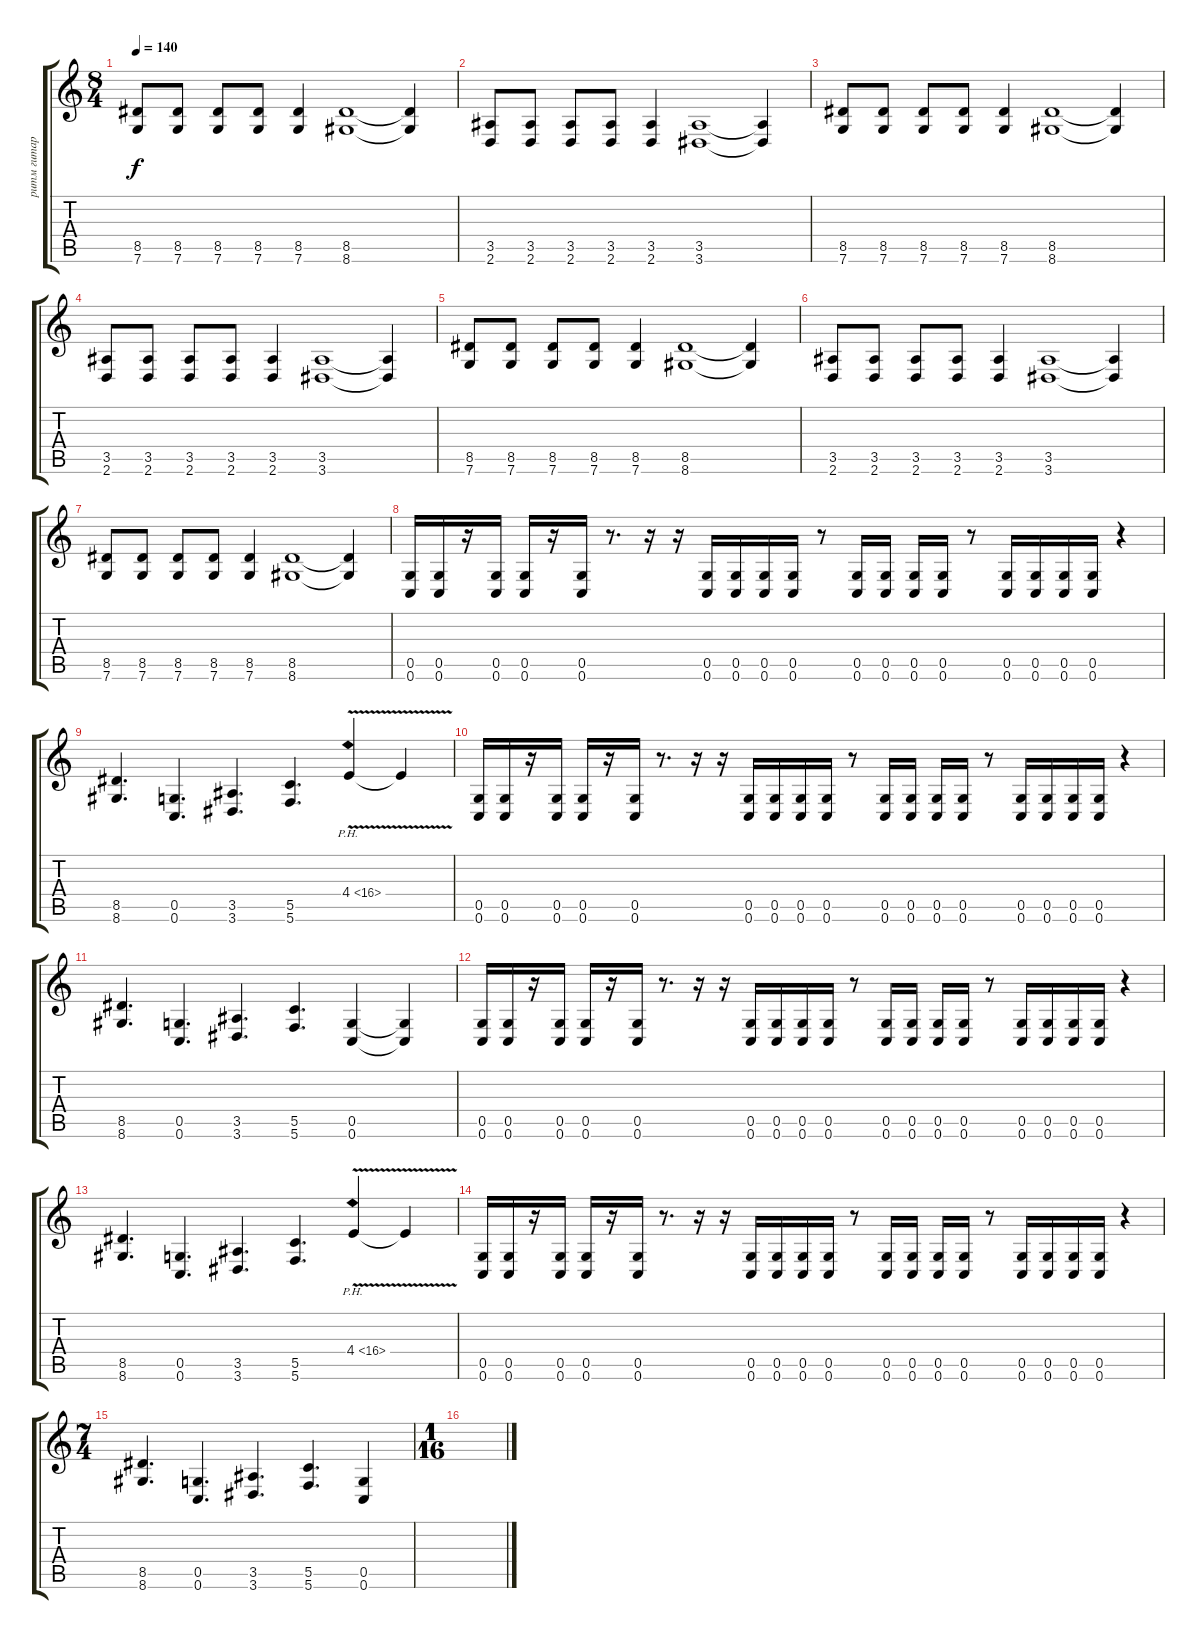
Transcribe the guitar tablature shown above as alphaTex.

\track ("ритм гитара" "ритм гитар") {instrument distortionguitar}
\staff {score tabs}
\tuning (D4 A3 F3 C3 G2 C2) {hide}
\ts (8 4)
\tempo 140
\clef g2
\ks c
(8.5 7.6).8{dy f} (8.5 7.6).8 (8.5 7.6).8 (8.5 7.6).8 (8.5 7.6).4 (8.5 8.6).1 (8.5{t} 8.6{t}).4 |
(3.5 2.6).8 (3.5 2.6).8 (3.5 2.6).8 (3.5 2.6).8 (3.5 2.6).4 (3.5 3.6).1 (3.5{t} 3.6{t}).4 |
(8.5 7.6).8 (8.5 7.6).8 (8.5 7.6).8 (8.5 7.6).8 (8.5 7.6).4 (8.5 8.6).1 (8.5{t} 8.6{t}).4 |
(3.5 2.6).8 (3.5 2.6).8 (3.5 2.6).8 (3.5 2.6).8 (3.5 2.6).4 (3.5 3.6).1 (3.5{t} 3.6{t}).4 |
(8.5 7.6).8 (8.5 7.6).8 (8.5 7.6).8 (8.5 7.6).8 (8.5 7.6).4 (8.5 8.6).1 (8.5{t} 8.6{t}).4 |
(3.5 2.6).8 (3.5 2.6).8 (3.5 2.6).8 (3.5 2.6).8 (3.5 2.6).4 (3.5 3.6).1 (3.5{t} 3.6{t}).4 |
(8.5 7.6).8 (8.5 7.6).8 (8.5 7.6).8 (8.5 7.6).8 (8.5 7.6).4 (8.5 8.6).1 (8.5{t} 8.6{t}).4 |
(0.5 0.6).16{instrument distortionguitar} (0.5 0.6).16 r.16 (0.5 0.6).16 (0.5 0.6).16 r.16 (0.5 0.6).16 r.8{d} r.16 r.16 (0.5 0.6).16 (0.5 0.6).16 (0.5 0.6).16 (0.5 0.6).16 r.8 (0.5 0.6).16 (0.5 0.6).16 (0.5 0.6).16 (0.5 0.6).16 r.8 (0.5 0.6).16 (0.5 0.6).16 (0.5 0.6).16 (0.5 0.6).16 r.4 |
(8.5 8.6).4{d} (0.5 0.6).4{d} (3.5 3.6).4{d} (5.5 5.6).4{d} 4.4{ph 12 v}.4{instrument guitarharmonics} 4.4{t}.4 |
(0.5 0.6).16{instrument distortionguitar} (0.5 0.6).16 r.16 (0.5 0.6).16 (0.5 0.6).16 r.16 (0.5 0.6).16 r.8{d} r.16 r.16 (0.5 0.6).16 (0.5 0.6).16 (0.5 0.6).16 (0.5 0.6).16 r.8 (0.5 0.6).16 (0.5 0.6).16 (0.5 0.6).16 (0.5 0.6).16 r.8 (0.5 0.6).16 (0.5 0.6).16 (0.5 0.6).16 (0.5 0.6).16 r.4 |
(8.5 8.6).4{d} (0.5 0.6).4{d} (3.5 3.6).4{d} (5.5 5.6).4{d} (0.5 0.6).4 (0.5{t} 0.6{t}).4 |
(0.5 0.6).16{instrument distortionguitar} (0.5 0.6).16 r.16 (0.5 0.6).16 (0.5 0.6).16 r.16 (0.5 0.6).16 r.8{d} r.16 r.16 (0.5 0.6).16 (0.5 0.6).16 (0.5 0.6).16 (0.5 0.6).16 r.8 (0.5 0.6).16 (0.5 0.6).16 (0.5 0.6).16 (0.5 0.6).16 r.8 (0.5 0.6).16 (0.5 0.6).16 (0.5 0.6).16 (0.5 0.6).16 r.4 |
(8.5 8.6).4{d} (0.5 0.6).4{d} (3.5 3.6).4{d} (5.5 5.6).4{d} 4.4{ph 12 v}.4{instrument guitarharmonics} 4.4{t}.4 |
(0.5 0.6).16{instrument distortionguitar} (0.5 0.6).16 r.16 (0.5 0.6).16 (0.5 0.6).16 r.16 (0.5 0.6).16 r.8{d} r.16 r.16 (0.5 0.6).16 (0.5 0.6).16 (0.5 0.6).16 (0.5 0.6).16 r.8 (0.5 0.6).16 (0.5 0.6).16 (0.5 0.6).16 (0.5 0.6).16 r.8 (0.5 0.6).16 (0.5 0.6).16 (0.5 0.6).16 (0.5 0.6).16 r.4 |
\ts (7 4)
(8.5 8.6).4{d} (0.5 0.6).4{d} (3.5 3.6).4{d} (5.5 5.6).4{d} (0.5 0.6).4 |
\ts (1 16)
